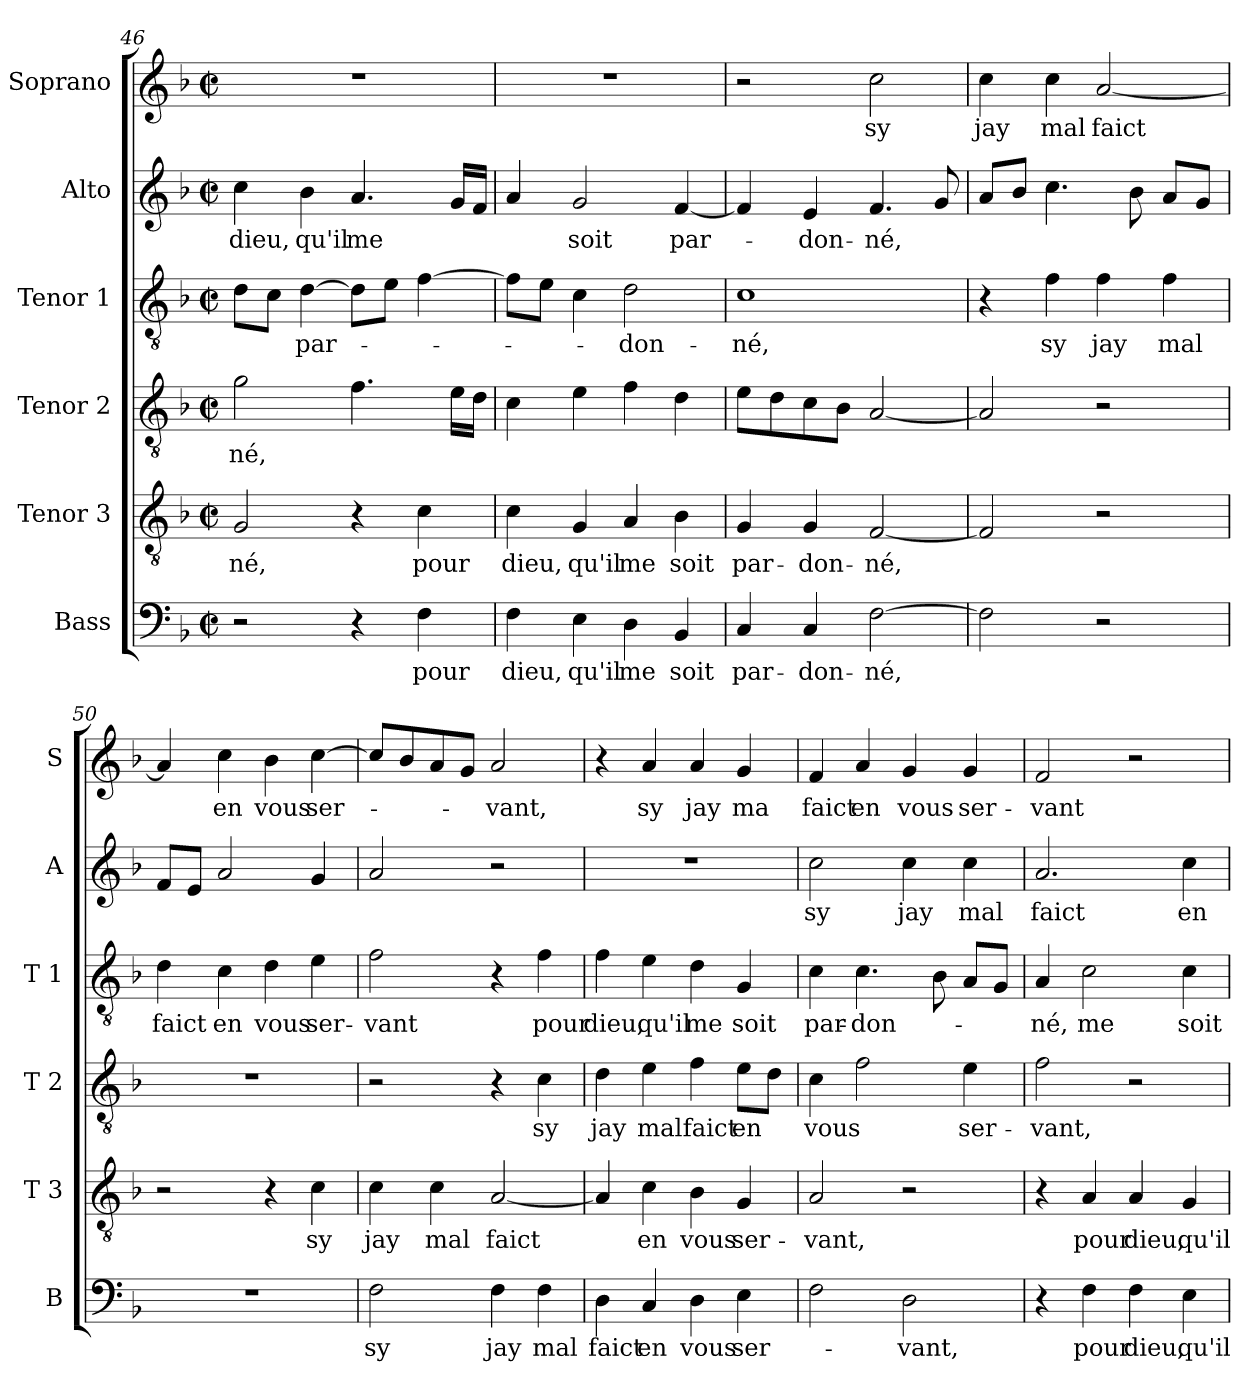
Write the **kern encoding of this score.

**kern	**text	**kern	**text	**kern	**text	**kern	**text	**kern	**text	**kern	**text
*part6	*part6	*part5	*part5	*part4	*part4	*part3	*part3	*part2	*part2	*part1	*part1
*staff6	*staff6	*staff5	*staff5	*staff4	*staff4	*staff3	*staff3	*staff2	*staff2	*staff1	*staff1
*I"Bass	*	*I"Tenor 3	*	*I"Tenor 2	*	*I"Tenor 1	*	*I"Alto	*	*I"Soprano	*
*I'B	*	*I'T 3	*	*I'T 2	*	*I'T 1	*	*I'A	*	*I'S	*
*clefF4	*	*clefGv2	*	*clefGv2	*	*clefGv2	*	*clefG2	*	*clefG2	*
*k[b-]	*	*k[b-]	*	*k[b-]	*	*k[b-]	*	*k[b-]	*	*k[b-]	*
*F:	*	*F:	*	*F:	*	*F:	*	*F:	*	*F:	*
*M2/2	*	*M2/2	*	*M2/2	*	*M2/2	*	*M2/2	*	*M2/2	*
*met(c|)	*	*met(c|)	*	*met(c|)	*	*met(c|)	*	*met(c|)	*	*met(c|)	*
=46	=46	=46	=46	=46	=46	=46	=46	=46	=46	=46	=46
2r	.	2G/	-né,	2g\	-né,	8d\L	.	4cc\	dieu,	1r	.
.	.	.	.	.	.	8c\J	.	.	.	.	.
.	.	.	.	.	.	[4d\	par-	4b-\	qu'il	.	.
4r	.	4r	.	4.f\	.	8d\L]	.	4.a/	me	.	.
.	.	.	.	.	.	8e\J	.	.	.	.	.
4F\	pour	4c\	pour	.	.	[4f\	.	.	.	.	.
.	.	.	.	16e\LL	.	.	.	16g/LL	.	.	.
.	.	.	.	16d\JJ	.	.	.	16f/JJ	.	.	.
=47	=47	=47	=47	=47	=47	=47	=47	=47	=47	=47	=47
4F\	dieu,	4c\	dieu,	4c\	.	8f\L]	.	4a/	.	1r	.
.	.	.	.	.	.	8e\J	.	.	.	.	.
4E\	qu'il	4G/	qu'il	4e\	.	4c\	.	2g/	soit	.	.
4D\	me	4A/	me	4f\	.	2d\	-don-	.	.	.	.
4BB-/	soit	4B-\	soit	4d\	.	.	.	[4f/	par-	.	.
=48	=48	=48	=48	=48	=48	=48	=48	=48	=48	=48	=48
4C/	par-	4G/	par-	8e\L	.	1c	-né,	4f/]	.	2r	.
.	.	.	.	8d\	.	.	.	.	.	.	.
4C/	-don-	4G/	-don-	8c\	.	.	.	4e/	-don-	.	.
.	.	.	.	8B-\J	.	.	.	.	.	.	.
[2F\	-né,	[2F/	-né,	[2A/	.	.	.	4.f/	-né,	2cc\	sy
.	.	.	.	.	.	.	.	8g/	.	.	.
!!LO:LB:g=z
=49	=49	=49	=49	=49	=49	=49	=49	=49	=49	=49	=49
2F\]	.	2F/]	.	2A/]	.	4r	.	8a/L	.	4cc\	jay
.	.	.	.	.	.	.	.	8b-/J	.	.	.
.	.	.	.	.	.	4f\	sy	4.cc\	.	4cc\	mal
2r	.	2r	.	2r	.	4f\	jay	.	.	[2a/	faict
.	.	.	.	.	.	.	.	8b-\	.	.	.
.	.	.	.	.	.	4f\	mal	8a/L	.	.	.
.	.	.	.	.	.	.	.	8g/J	.	.	.
=50	=50	=50	=50	=50	=50	=50	=50	=50	=50	=50	=50
1r	.	2r	.	1r	.	4d\	faict	8f/L	.	4a/]	.
.	.	.	.	.	.	.	.	8e/J	.	.	.
.	.	.	.	.	.	4c\	en	2a/	.	4cc\	en
.	.	4r	.	.	.	4d\	vous	.	.	4b-\	vous
.	.	4c\	sy	.	.	4e\	ser-	4g/	.	[4cc\	ser-
=51	=51	=51	=51	=51	=51	=51	=51	=51	=51	=51	=51
2F\	sy	4c\	jay	2r	.	2f\	-vant	2a/	.	8cc/L]	.
.	.	.	.	.	.	.	.	.	.	8b-/	.
.	.	4c\	mal	.	.	.	.	.	.	8a/	.
.	.	.	.	.	.	.	.	.	.	8g/J	.
4F\	jay	[2A/	faict	4r	.	4r	.	2r	.	2a/	-vant,
4F\	mal	.	.	4c\	sy	4f\	pour	.	.	.	.
=52	=52	=52	=52	=52	=52	=52	=52	=52	=52	=52	=52
4D\	faict	4A/]	.	4d\	jay	4f\	dieu,	1r	.	4r	.
4C/	en	4c\	en	4e\	mal	4e\	qu'il	.	.	4a/	sy
4D\	vous	4B-\	vous	4f\	faict	4d\	me	.	.	4a/	jay
4E\	ser-	4G/	ser-	8e\L	en	4G/	soit	.	.	4g/	ma
.	.	.	.	8d\J	.	.	.	.	.	.	.
=53	=53	=53	=53	=53	=53	=53	=53	=53	=53	=53	=53
2F\	.	2A/	-vant,	4c\	vous	4c\	par-	2cc\	sy	4f/	faict
.	.	.	.	2f\	.	4.c\	-don-	.	.	4a/	en
2D\	-vant,	2r	.	.	.	.	.	4cc\	jay	4g/	vous
.	.	.	.	.	.	8B-\	.	.	.	.	.
.	.	.	.	4e\	ser-	8A/L	.	4cc\	mal	4g/	ser-
.	.	.	.	.	.	8G/J	.	.	.	.	.
!!LO:PB:g=z
=54	=54	=54	=54	=54	=54	=54	=54	=54	=54	=54	=54
4r	.	4r	.	2f\	-vant,	4A/	-né,	2.a/	faict	2f/	-vant
4F\	pour	4A/	pour	.	.	2c\	me	.	.	.	.
4F\	dieu,	4A/	dieu,	2r	.	.	.	.	.	2r	.
4E\	qu'il	4G/	qu'il	.	.	4c\	soit	4cc\	en	.	.
=	=	=	=	=	=	=	=	=	=	=	=
*-	*-	*-	*-	*-	*-	*-	*-	*-	*-	*-	*-
